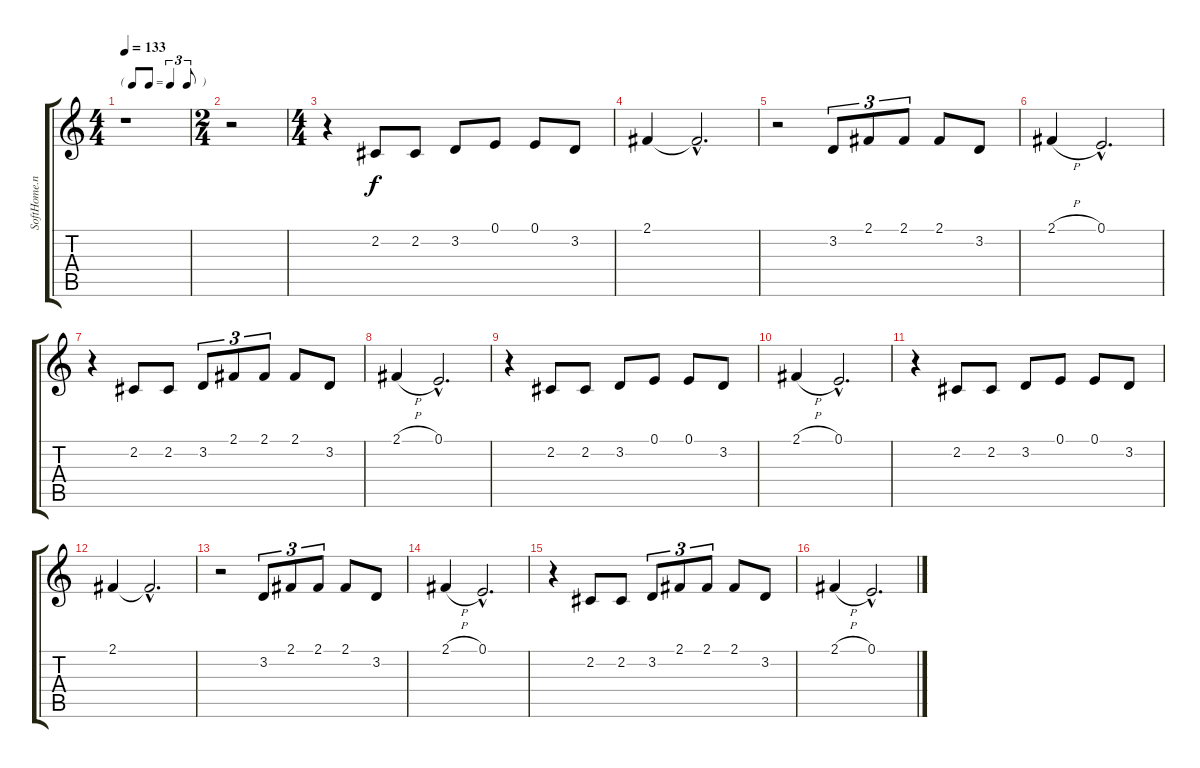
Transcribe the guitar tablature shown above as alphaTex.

\track ("" "SoftHome.n") {instrument altosax}
\staff {score tabs}
\tuning (E4 B3 G3 D3 A2 E2) {hide}
\ts (4 4)
\tf triplet8th
\tempo 133
\clef g2
\ks c
r.1{dy f} |
\ts (2 4)
r.2 |
\ts (4 4)
r.4 2.2.8 2.2.8 3.2.8 0.1.8 0.1.8 3.2.8 |
2.1.4 2.1{hac t}.2{d} |
r.2 3.2.8{tu (3 2)} 2.1.8{tu (3 2)} 2.1.8{tu (3 2)} 2.1.8 3.2.8 |
2.1{h}.4 0.1{hac}.2{d} |
r.4 2.2.8 2.2.8 3.2.8{tu (3 2)} 2.1.8{tu (3 2)} 2.1.8{tu (3 2)} 2.1.8 3.2.8 |
2.1{h}.4 0.1{hac}.2{d} |
r.4 2.2.8 2.2.8 3.2.8 0.1.8 0.1.8 3.2.8 |
2.1{h}.4 0.1{hac}.2{d} |
r.4 2.2.8 2.2.8 3.2.8 0.1.8 0.1.8 3.2.8 |
2.1.4 2.1{hac t}.2{d} |
r.2 3.2.8{tu (3 2)} 2.1.8{tu (3 2)} 2.1.8{tu (3 2)} 2.1.8 3.2.8 |
2.1{h}.4 0.1{hac}.2{d} |
r.4 2.2.8 2.2.8 3.2.8{tu (3 2)} 2.1.8{tu (3 2)} 2.1.8{tu (3 2)} 2.1.8 3.2.8 |
2.1{h}.4 0.1{hac}.2{d}
